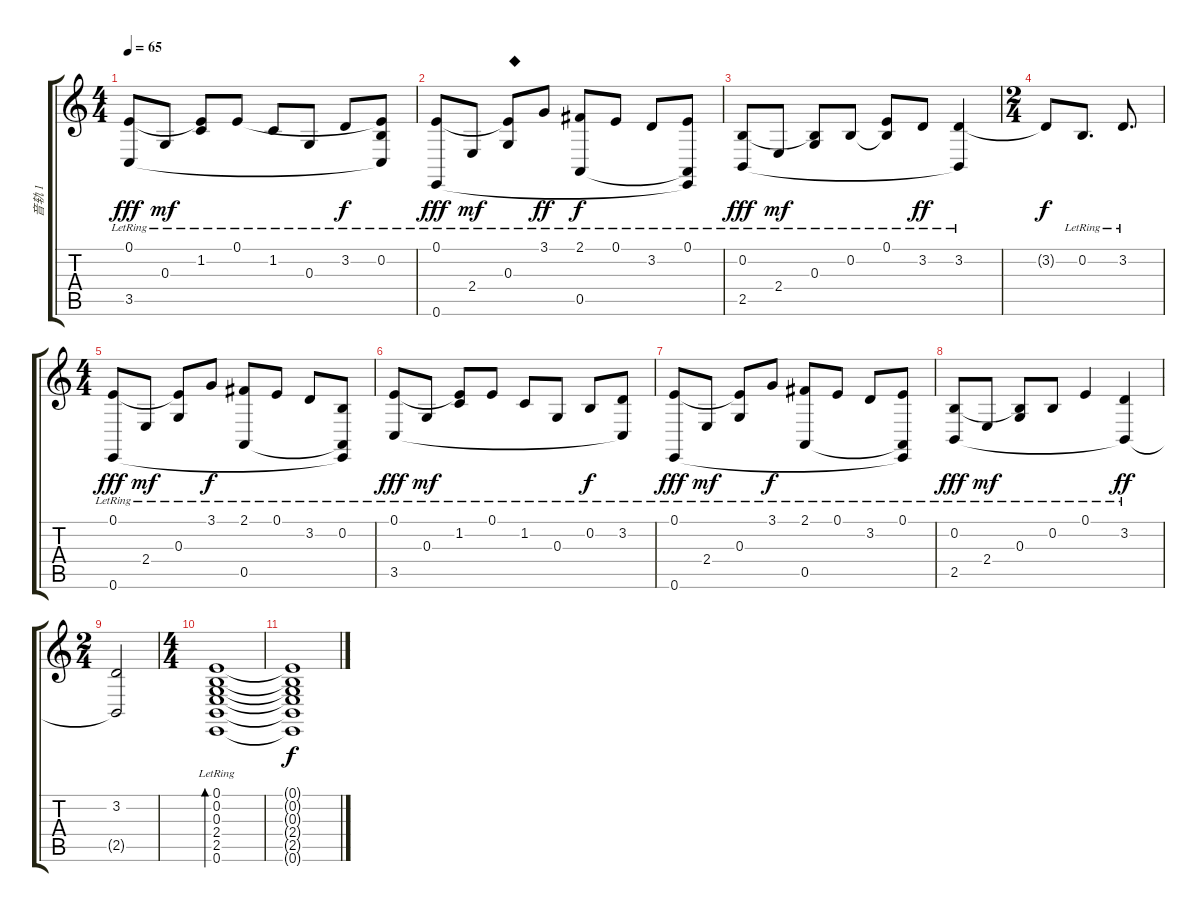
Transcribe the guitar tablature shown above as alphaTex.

\track ("音轨 1" "音轨 1") {instrument electricpiano1}
\staff {score tabs}
\tuning (E4 B3 G3 D3 A2 E2) {hide}
\ts (4 4)
\tempo 65
\clef g2
\ks c
(0.1{lr} 3.5{lr}).8{dy fff} 0.3{lr}.8{dy mf} (0.1{t} 1.2{lr}).8 0.1{lr}.8 1.2{lr}.8 0.3{lr}.8 3.2{lr}.8{dy f} (0.1{t} 0.2{lr} 3.5{t}).8 |
(0.1{lr} 0.6{lr}).8{dy fff} 2.4{lr}.8{dy mf} (0.1{t} 0.3{lr}).8{txt "◆"} 3.1{lr}.8{dy ff} (2.1{lr} 0.5).8{dy f} 0.1{lr}.8 3.2{lr}.8 (0.1{lr} 0.5{t} 0.6{t}).8 |
(0.2{lr} 2.5{lr}).8{dy fff} 2.4{lr}.8{dy mf} (0.2{t} 0.3{lr}).8 0.2{lr}.8 (0.1{lr} 0.2{t}).8 3.2{lr}.8{dy ff} (3.2{lr} 2.5{t}).4 |
\ts (2 4)
3.2{t}.8{dy f} 0.2{lr}.8{d} 3.2{lr}.8{d} |
\ts (4 4)
(0.1{lr} 0.6{lr}).8{dy fff} 2.4{lr}.8{dy mf} (0.1{t} 0.3{lr}).8 3.1{lr}.8{dy f} (2.1{lr} 0.5).8 0.1{lr}.8 3.2{lr}.8 (0.2{lr} 0.5{t} 0.6{t}).8 |
(0.1{lr} 3.5{lr}).8{dy fff} 0.3{lr}.8{dy mf} (0.1{t} 1.2{lr}).8 0.1{lr}.8 1.2{lr}.8 0.3{lr}.8 0.2{lr}.8{dy f} (3.2{lr} 3.5{t}).8 |
(0.1{lr} 0.6{lr}).8{dy fff} 2.4{lr}.8{dy mf} (0.1{t} 0.3{lr}).8 3.1{lr}.8{dy f} (2.1{lr} 0.5).8 0.1{lr}.8 3.2{lr}.8 (0.1{lr} 0.5{t} 0.6{t}).8 |
(0.2{lr} 2.5{lr}).8{dy fff} 2.4{lr}.8{dy mf} (0.2{t} 0.3{lr}).8 0.2{lr}.8 0.1{lr}.4 (3.2{lr} 2.5{t}).4{dy ff} |
\ts (2 4)
(3.2 2.5{t}).2 |
\ts (4 4)
(0.1{lr} 0.2{lr} 0.3{lr} 2.4{lr} 2.5{lr} 0.6{lr}).1{bd 480} |
(0.1{t} 0.2{t} 0.3{t} 2.4{t} 2.5{t} 0.6{t}).1{dy f}
